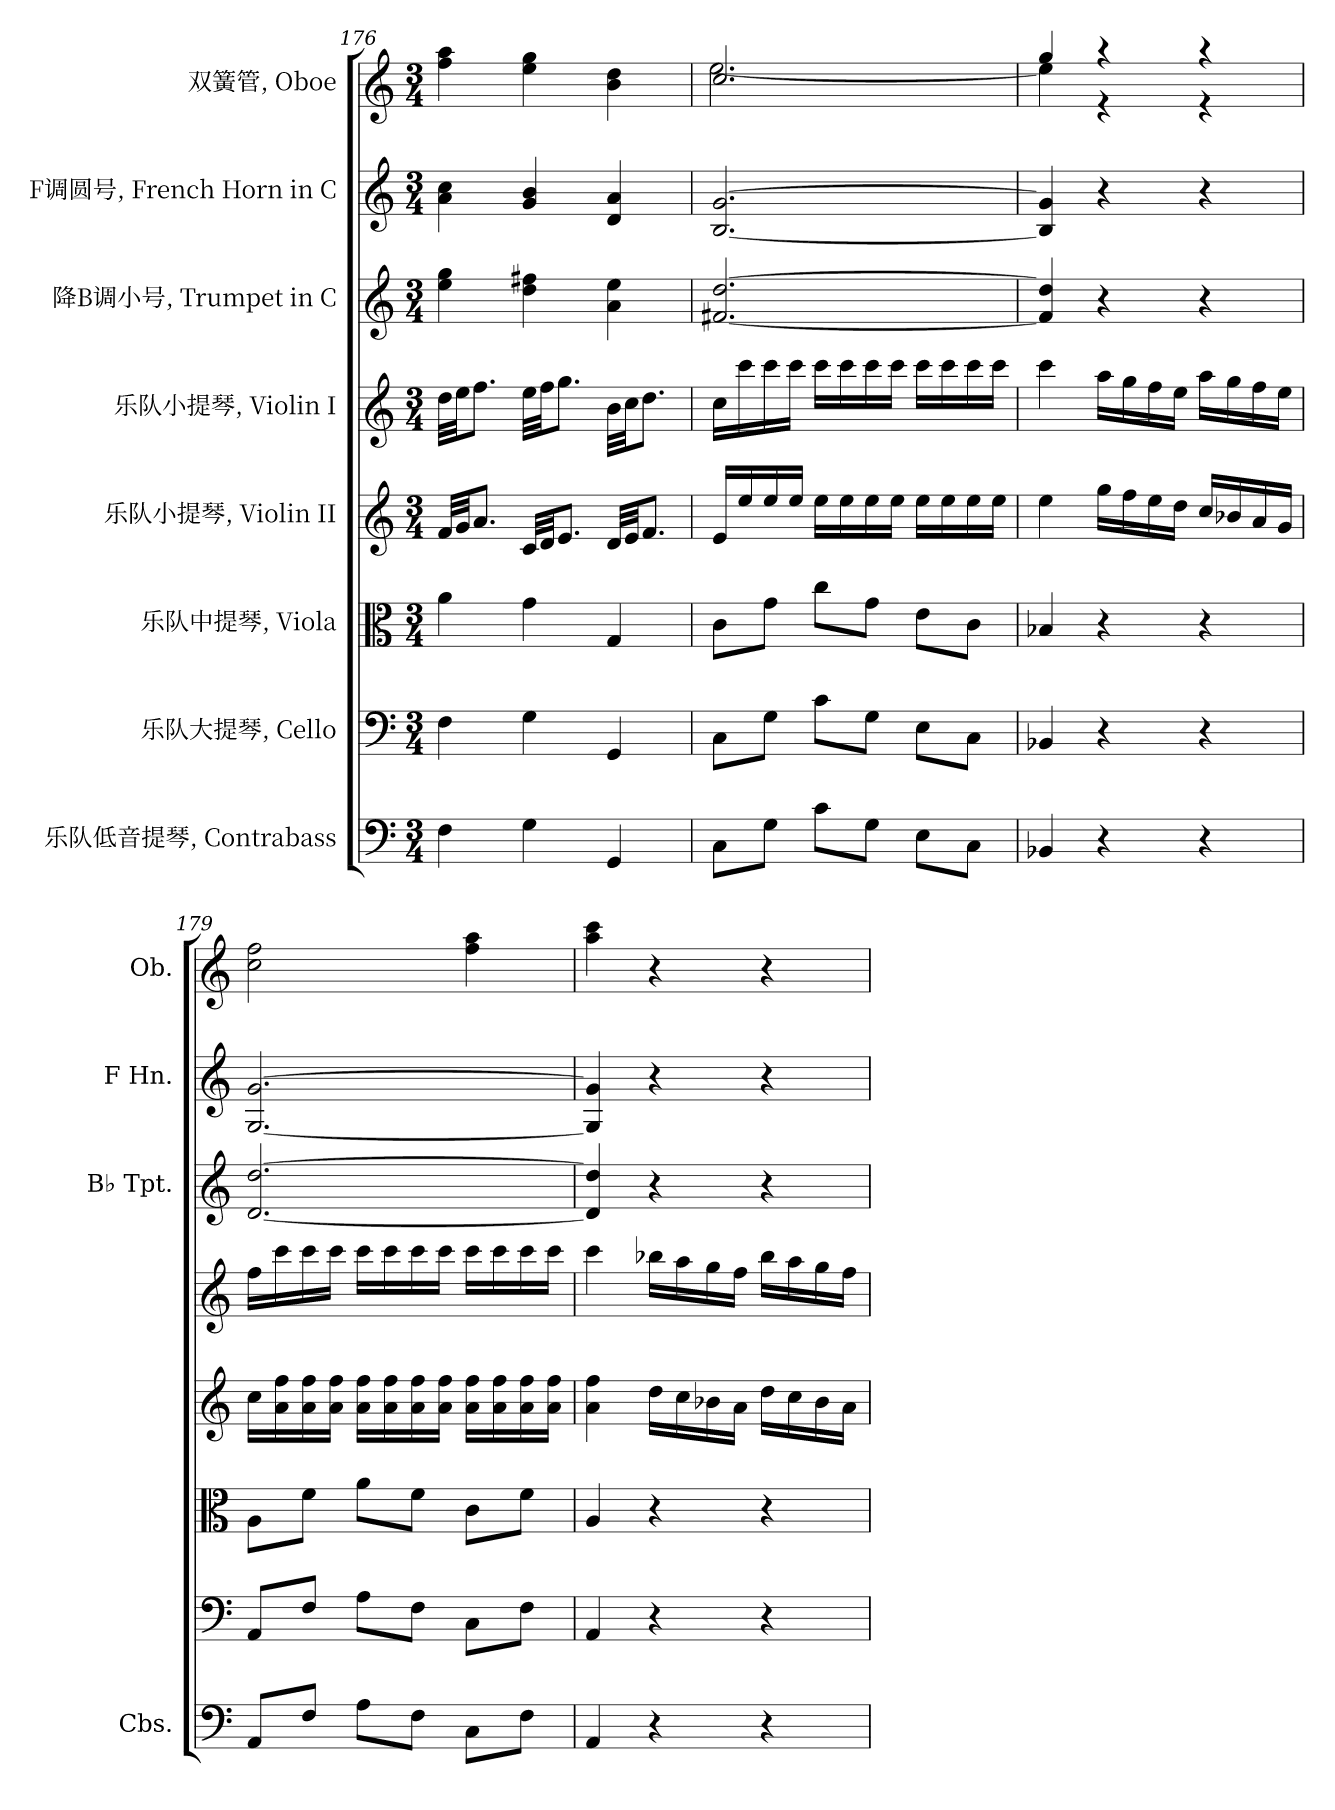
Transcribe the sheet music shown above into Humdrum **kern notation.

**kern	**kern	**kern	**kern	**kern	**kern	**kern	**kern
*part8	*part7	*part6	*part5	*part4	*part3	*part2	*part1
*staff8	*staff7	*staff6	*staff5	*staff4	*staff3	*staff2	*staff1
*I"乐队低音提琴, Contrabass	*I"乐队大提琴, Cello	*I"乐队中提琴, Viola	*I"乐队小提琴, Violin II	*I"乐队小提琴, Violin I	*I"降B调小号, Trumpet in C	*I"F调圆号, French Horn in C	*I"双簧管, Oboe
*I'Cbs.	*	*	*	*	*I'B♭ Tpt.	*I'F Hn.	*I'Ob.
!!LO:PB:g=z
*clefF4	*clefF4	*clefC3	*clefG2	*clefG2	*clefG2	*clefG2	*clefG2
*ITrd7c12	*	*	*	*	*ITrd1c2	*ITrd4c7	*
*k[]	*k[]	*k[]	*k[]	*k[]	*k[b-e-]	*k[b-]	*k[]
*M3/4	*M3/4	*M3/4	*M3/4	*M3/4	*M3/4	*M3/4	*M3/4
=176	=176	=176	=176	=176	=176	=176	=176
4FF\	4F\	4a\	32f/LLL	32dd\LLL	4dd\ 4ff\	4d\ 4f\	4ff\ 4aa\
.	.	.	32g/JJ	32ee\JJ	.	.	.
.	.	.	8.a/J	8.ff\J	.	.	.
4GG\	4G\	4g\	32c/LLL	32ee\LLL	4cc\ 4een\	4c/ 4e/	4ee\ 4gg\
.	.	.	32d/JJ	32ff\JJ	.	.	.
.	.	.	8.e/J	8.gg\J	.	.	.
4GGG/	4GG/	4G/	32d/LLL	32b\LLL	4g\ 4dd\	4G/ 4d/	4b\ 4dd\
.	.	.	32e/JJ	32cc\JJ	.	.	.
.	.	.	8.f/J	8.dd\J	.	.	.
=177	=177	=177	=177	=177	=177	=177	=177
*	*	*	*	*	*	*	*^
8CC\L	8C\L	8c\L	16e/LL	16cc\LL	[2.en/ [2.cc/	[2.E/ [2.c/	2.cc/	[2.ee\
.	.	.	16ee/	16ccc\	.	.	.	.
8GG\J	8G\J	8g\J	16ee/	16ccc\	.	.	.	.
.	.	.	16ee/JJ	16ccc\JJ	.	.	.	.
8C\L	8c\L	8cc\L	16ee\LL	16ccc\LL	.	.	.	.
.	.	.	16ee\	16ccc\	.	.	.	.
8GG\J	8G\J	8g\J	16ee\	16ccc\	.	.	.	.
.	.	.	16ee\JJ	16ccc\JJ	.	.	.	.
8EE\L	8E\L	8e\L	16ee\LL	16ccc\LL	.	.	.	.
.	.	.	16ee\	16ccc\	.	.	.	.
8CC\J	8C\J	8c\J	16ee\	16ccc\	.	.	.	.
.	.	.	16ee\JJ	16ccc\JJ	.	.	.	.
=178	=178	=178	=178	=178	=178	=178	=178	=178
4BBB-X/	4BB-X/	4B-X/	4ee\	4ccc\	4e/] 4cc/]	4E/] 4c/]	4gg/	4ee\]
4r	4r	4r	16gg\LL	16aa\LL	4r	4r	4r	4r
.	.	.	16ff\	16gg\	.	.	.	.
.	.	.	16ee\	16ff\	.	.	.	.
.	.	.	16dd\JJ	16ee\JJ	.	.	.	.
4r	4r	4r	16cc/LL	16aa\LL	4r	4r	4r	4r
.	.	.	16b-X/	16gg\	.	.	.	.
.	.	.	16a/	16ff\	.	.	.	.
.	.	.	16g/JJ	16ee\JJ	.	.	.	.
*	*	*	*	*	*	*	*v	*v
!!LO:PB:g=z
=179	=179	=179	=179	=179	=179	=179	=179
8AAA/L	8AA/L	8A\L	16cc\LL	16ff\LL	[2.c/ [2.cc/	[2.C/ [2.c/	2cc\ 2ff\
.	.	.	16a\ 16ff\	16ccc\	.	.	.
8FF/J	8F/J	8f\J	16a\ 16ff\	16ccc\	.	.	.
.	.	.	16a\ 16ff\JJ	16ccc\JJ	.	.	.
8AA\L	8A\L	8a\L	16a\ 16ff\LL	16ccc\LL	.	.	.
.	.	.	16a\ 16ff\	16ccc\	.	.	.
8FF\J	8F\J	8f\J	16a\ 16ff\	16ccc\	.	.	.
.	.	.	16a\ 16ff\JJ	16ccc\JJ	.	.	.
8CC\L	8C\L	8c\L	16a\ 16ff\LL	16ccc\LL	.	.	4ff\ 4aa\
.	.	.	16a\ 16ff\	16ccc\	.	.	.
8FF\J	8F\J	8f\J	16a\ 16ff\	16ccc\	.	.	.
.	.	.	16a\ 16ff\JJ	16ccc\JJ	.	.	.
=180	=180	=180	=180	=180	=180	=180	=180
4AAA/	4AA/	4A/	4a\ 4ff\	4ccc\	4c/] 4cc/]	4C/] 4c/]	4aa\ 4ccc\
4r	4r	4r	16dd\LL	16bb-X\LL	4r	4r	4r
.	.	.	16cc\	16aa\	.	.	.
.	.	.	16b-X\	16gg\	.	.	.
.	.	.	16a\JJ	16ff\JJ	.	.	.
4r	4r	4r	16dd\LL	16bb-\LL	4r	4r	4r
.	.	.	16cc\	16aa\	.	.	.
.	.	.	16b-\	16gg\	.	.	.
.	.	.	16a\JJ	16ff\JJ	.	.	.
=	=	=	=	=	=	=	=
*-	*-	*-	*-	*-	*-	*-	*-
